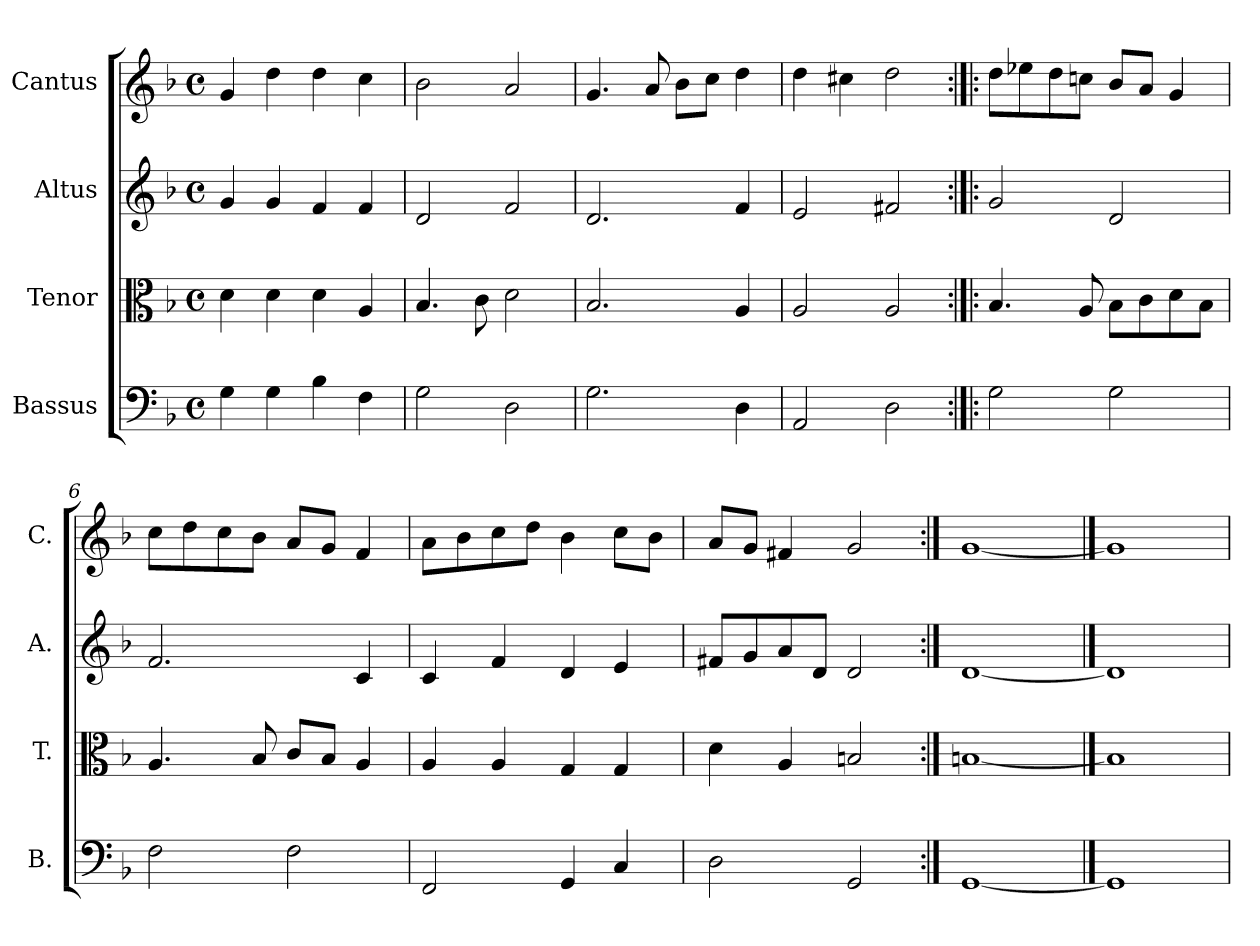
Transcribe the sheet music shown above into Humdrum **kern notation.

**kern	**kern	**kern	**kern
*part4	*part3	*part2	*part1
*staff4	*staff3	*staff2	*staff1
*I"Bassus	*I"Tenor	*I"Altus	*I"Cantus
*I'B.	*I'T.	*I'A.	*I'C.
*clefF4	*clefC3	*clefG2	*clefG2
*k[b-]	*k[b-]	*k[b-]	*k[b-]
*F:	*F:	*F:	*F:
*M4/4	*M4/4	*M4/4	*M4/4
*met(c)	*met(c)	*met(c)	*met(c)
=1	=1	=1	=1
4G\	4d\	4g/	4g/
4G\	4d\	4g/	4dd\
4B-\	4d\	4f/	4dd\
4F\	4A/	4f/	4cc\
=2	=2	=2	=2
2G\	4.B-/	2d/	2b-\
.	8c\	.	.
2D\	2d\	2f/	2a/
=3	=3	=3	=3
2.G\	2.B-/	2.d/	4.g/
.	.	.	8a/
.	.	.	8b-\L
.	.	.	8cc\J
4D\	4A/	4f/	4dd\
=4	=4	=4	=4
2AA/	2A/	2e/	4dd\
.	.	.	4cc#X\
2D\	2A/	2f#X/	2dd\
=5:|!|:	=5:|!|:	=5:|!|:	=5:|!|:
2G\	4.B-/	2g/	8dd\L
.	.	.	8ee-X\
.	.	.	8dd\
.	8A/	.	8ccn\J
2G\	8B-\L	2d/	8b-/L
.	8c\	.	8a/J
.	8d\	.	4g/
.	8B-\J	.	.
=6	=6	=6	=6
2F\	4.A/	2.f/	8cc\L
.	.	.	8dd\
.	.	.	8cc\
.	8B-/	.	8b-\J
2F\	8c/L	.	8a/L
.	8B-/J	.	8g/J
.	4A/	4c/	4f/
=7	=7	=7	=7
2FF/	4A/	4c/	8a\L
.	.	.	8b-\
.	4A/	4f/	8cc\
.	.	.	8dd\J
4GG/	4G/	4d/	4b-\
4C/	4G/	4e/	8cc\L
.	.	.	8b-\J
=8	=8	=8	=8
2D\	4d\	8f#X/L	8a/L
.	.	8g/	8g/J
.	4A/	8a/	4f#X/
.	.	8d/J	.
2GG/	2Bn/	2d/	2g/
=9:|!	=9:|!	=9:|!	=9:|!
[1GG	[1Bn	[1d	[1g
==10	==10	==10	==10
1GG]	1B]	1d]	1g]
=	=	=	=
*-	*-	*-	*-
